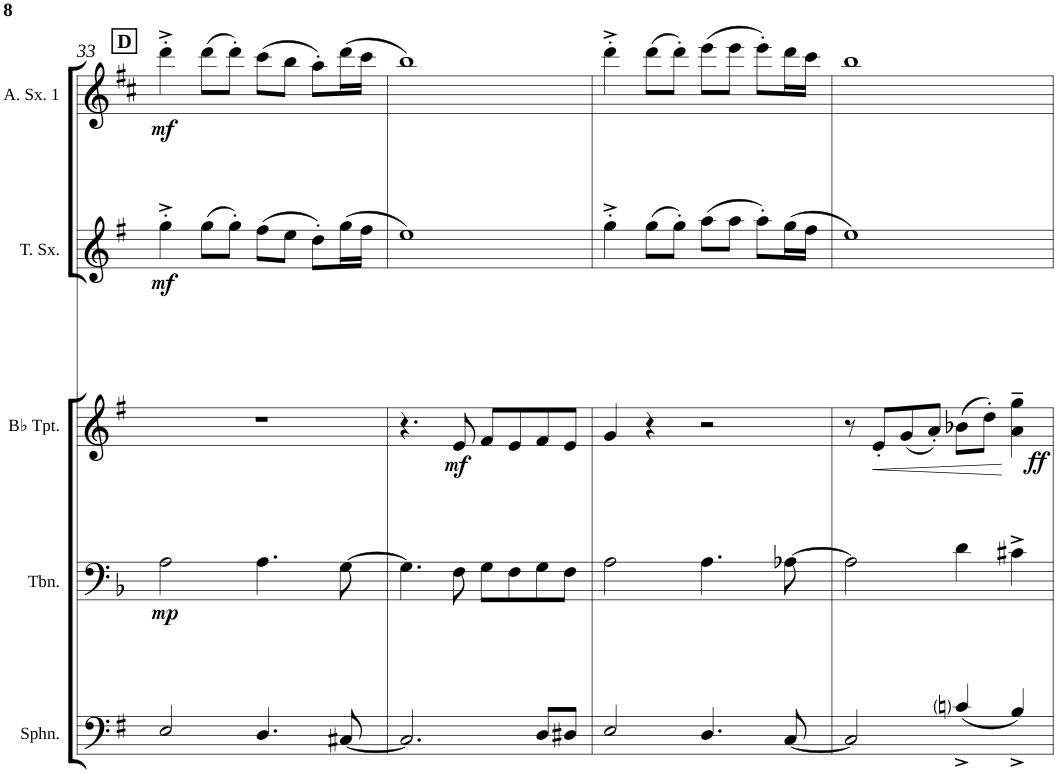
**kern	**kern	**dynam	**kern	**dynam	**kern	**dynam	**kern	**dynam
*part5	*part4	*part4	*part3	*part3	*part2	*part2	*part1	*part1
*staff5	*staff4	*staff4	*staff3	*staff3	*staff2	*staff2	*staff1	*staff1
*I"Sousaphone	*I"Trombone	*	*I"Trumpet in Bb	*	*I"Tenor Sax	*	*I"Alto Sax 1	*
*I'Sphn.	*I'Tbn.	*	*	*	*I'T. Sx.	*	*I'A. Sx. 1	*
!!LO:PB:g=z
*clefF4	*clefF4	*	*clefG2	*	*clefG2	*	*clefG2	*
*Trd8c14	*	*	*Trd1c2	*	*Trd8c14	*	*Trd5c9	*
*k[f#]	*k[b-]	*	*k[f#]	*	*k[f#]	*	*k[f#c#]	*
*e:	*d:	*	*e:	*	*e:	*	*b:	*
*M4/4	*M4/4	*	*M4/4	*	*M4/4	*	*M4/4	*
*met(c)	*met(c)	*	*met(c)	*	*met(c)	*	*met(c)	*
=33	=33	=33	=33	=33	=33	=33	=33	=33
!	!	!LO:DY:b	!	!	!	!LO:DY:b	!	!LO:DY:b
2E/	2A\	mp	1r	.	4gg'>^>\	mf	4ddd'>^>\	mf
.	.	.	.	.	(>8gg\L	.	(>8ddd\L	.
.	.	.	.	.	8gg'>\J)	.	8ddd'>\J)	.
4.D/	4.A\	.	.	.	(>8ff#\L	.	(>8ccc#\L	.
.	.	.	.	.	8ee\J	.	8bb\J	.
.	.	.	.	.	8dd'>\L)	.	8aa'>\L)	.
[8C#X/	[8G\	.	.	.	(>16gg\L	.	(>16ddd\L	.
.	.	.	.	.	16ff#\JJ	.	16ccc#\JJ	.
=34	=34	=34	=34	=34	=34	=34	=34	=34
2.C#/]	4.G\]	.	4.r	.	1ee)	.	1bb)	.
!	!	!	!	!LO:DY:b	!	!	!	!
.	8F\	.	8e/	mf	.	.	.	.
.	8G\L	.	8f#/L	.	.	.	.	.
.	8F\	.	8e/	.	.	.	.	.
8D/L	8G\	.	8f#/	.	.	.	.	.
8D#X/J	8F\J	.	8e/J	.	.	.	.	.
=35	=35	=35	=35	=35	=35	=35	=35	=35
2E/	2A\	.	4g/	.	4gg'>^>\	.	4ddd'>^>\	.
.	.	.	4r	.	(>8gg\L	.	(>8ddd\L	.
.	.	.	.	.	8gg'>\J)	.	8ddd'>\J)	.
4.D/	4.A\	.	2r	.	(>8aa\L	.	(>8eee\L	.
.	.	.	.	.	8aa\J	.	8eee\J	.
.	.	.	.	.	8aa'>\L)	.	8eee'>\L)	.
[8C/	[8A-X\	.	.	.	(>16gg\L	.	16ddd\L	.
.	.	.	.	.	16ff#\JJ	.	16ccc#\JJ	.
=36	=36	=36	=36	=36	=36	=36	=36	=36
2C/]	2A-\]	.	8r	.	1ee)	.	1bb	.
!	!	!	!	!LO:HP:b	!	!	!	!
.	.	.	8e'</L	<	.	.	.	.
.	.	.	(<8g/	.	.	.	.	.
.	.	.	8a'</J)	.	.	.	.	.
(<4cni^</	4d\	.	(>8b-X\L	.	.	.	.	.
.	.	.	8dd'>\J)	.	.	.	.	.
4B^</)	4c#X^>\	.	4a\~ 4gg\~	[	.	.	.	.
=	=	=	=	=	=	=	=	=
*-	*-	*-	*-	*-	*-	*-	*-	*-
